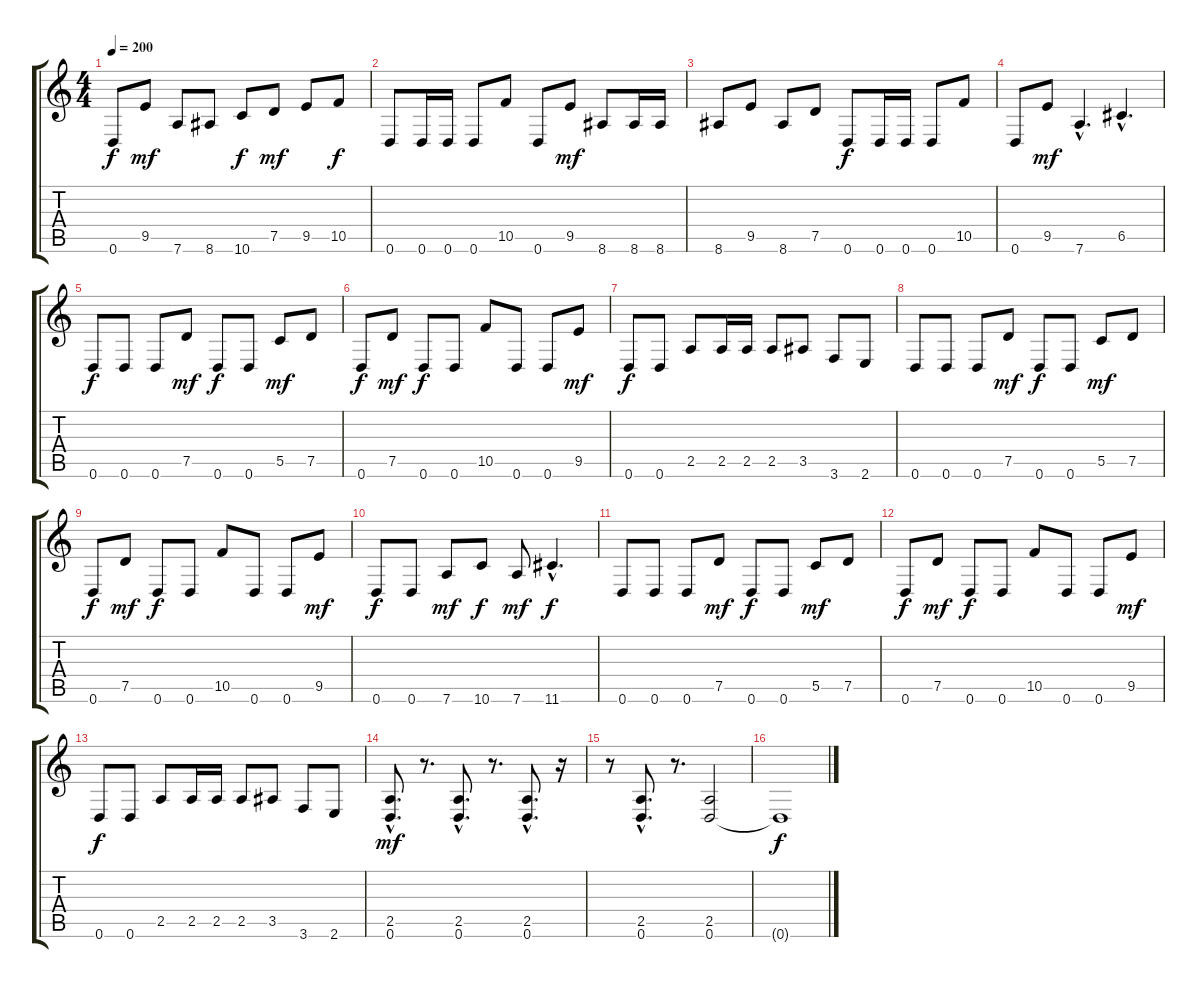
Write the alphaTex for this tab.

\track "" {instrument overdrivenguitar}
\staff {score tabs}
\tuning (D4 A3 F3 C3 G2 D2) {hide}
\ts (4 4)
\tempo 200
\clef g2
\ks c
0.6.8{dy f} 9.5.8{dy mf} 7.6.8 8.6.8 10.6.8{dy f} 7.5.8{dy mf} 9.5.8 10.5.8{dy f} |
0.6.8 0.6.16 0.6.16 0.6.8 10.5.8 0.6.8 9.5.8{dy mf} 8.6.8 8.6.16 8.6.16 |
8.6.8 9.5.8 8.6.8 7.5.8 0.6.8{dy f} 0.6.16 0.6.16 0.6.8 10.5.8 |
0.6.8 9.5.8{dy mf} 7.6{hac}.4{d} 6.5{hac}.4{d} |
0.6.8{dy f} 0.6.8 0.6.8 7.5.8{dy mf} 0.6.8{dy f} 0.6.8 5.5.8{dy mf} 7.5.8 |
0.6.8{dy f} 7.5.8{dy mf} 0.6.8{dy f} 0.6.8 10.5.8 0.6.8 0.6.8 9.5.8{dy mf} |
0.6.8{dy f} 0.6.8 2.5.8 2.5.16 2.5.16 2.5.8 3.5.8 3.6.8 2.6.8 |
0.6.8 0.6.8 0.6.8 7.5.8{dy mf} 0.6.8{dy f} 0.6.8 5.5.8{dy mf} 7.5.8 |
0.6.8{dy f} 7.5.8{dy mf} 0.6.8{dy f} 0.6.8 10.5.8 0.6.8 0.6.8 9.5.8{dy mf} |
0.6.8{dy f} 0.6.8 7.6.8{dy mf} 10.6.8{dy f} 7.6.8{dy mf} 11.6{hac}.4{d dy f} |
0.6.8 0.6.8 0.6.8 7.5.8{dy mf} 0.6.8{dy f} 0.6.8 5.5.8{dy mf} 7.5.8 |
0.6.8{dy f} 7.5.8{dy mf} 0.6.8{dy f} 0.6.8 10.5.8 0.6.8 0.6.8 9.5.8{dy mf} |
0.6.8{dy f} 0.6.8 2.5.8 2.5.16 2.5.16 2.5.8 3.5.8 3.6.8 2.6.8 |
(2.5{hac} 0.6{hac}).8{d dy mf} r.8{d} (2.5{hac} 0.6{hac}).8{d} r.8{d} (2.5{hac} 0.6{hac}).8{d} r.16 |
r.8 (2.5{hac} 0.6{hac}).8{d} r.8{d} (2.5 0.6).2 |
0.6{t}.1{dy f}
